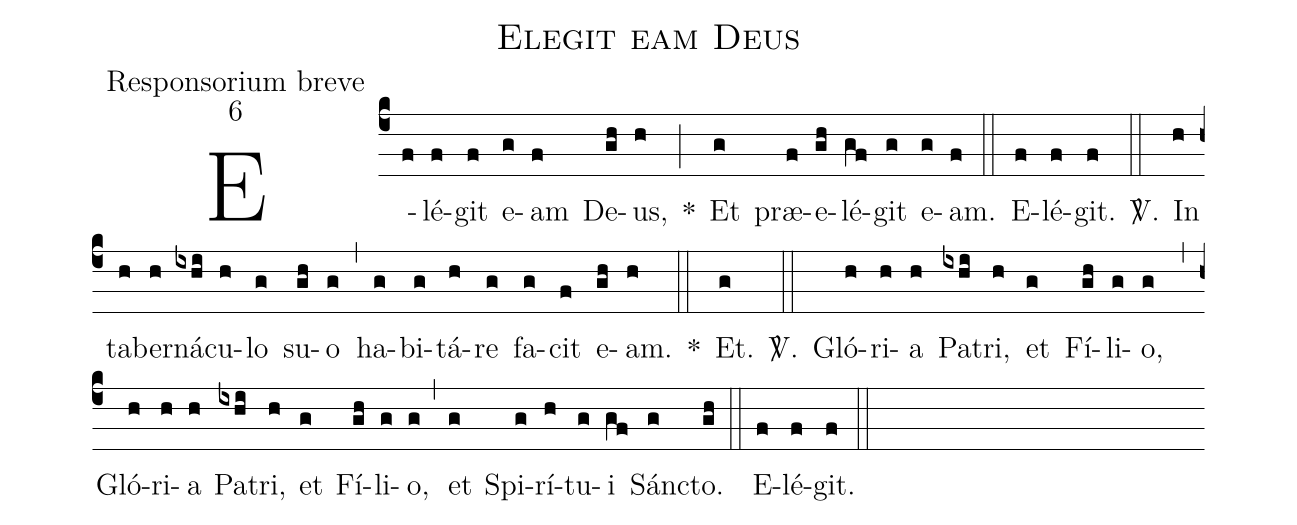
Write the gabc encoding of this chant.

name:Elegit eam Deus;
office-part:Responsorium breve;
mode:6;
%%
(c4)
E(f)lé(f)git(f) e(g)am(f) De(gh)us,(h) *(;)
Et(g) præ(f)e(gh)lé(gf)git(g) e(g)am.(f) (::)
E(f)lé(f)git.(f) <sp>V/</sp>.(::)
In(h) ta(h)ber(h)ná(ixhi)cu(h)lo(g) su(gh)o(g) (,)
ha(g)bi(g)tá(h)re(g) fa(g)cit(f) e(gh)am.(h) *(::)
Et.(g) <sp>V/</sp>.(::)
Gló(h)ri(h)a(h) Pa(ixhi)tri,(h) et(g) Fí(gh)li(g)o,(g) (,)
Gló(h)ri(h)a(h) Pa(ixhi)tri,(h) et(g) Fí(gh)li(g)o,(g) (,)
et(g) Spi(g)rí(h)tu(g)i(gf) Sán(g)cto.(gh) (::)
E(f)lé(f)git.(f) (::)
